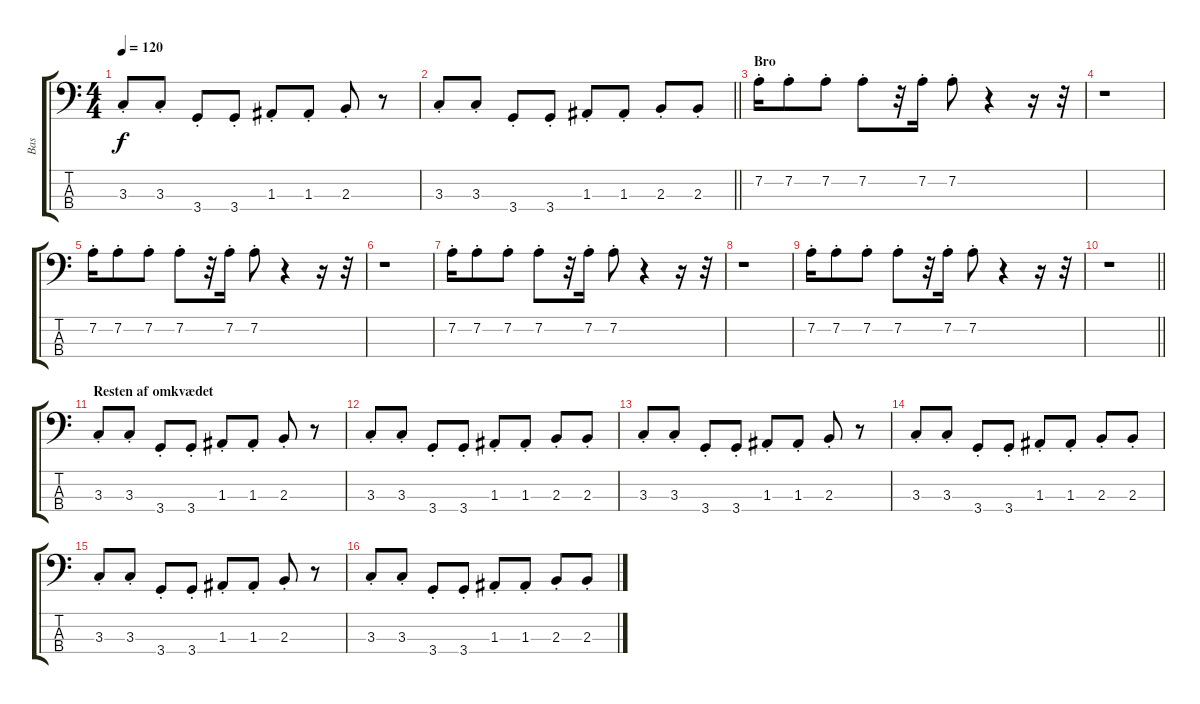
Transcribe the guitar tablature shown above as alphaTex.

\track ("Bas" "Bas") {instrument electricbasspick}
\staff {score tabs}
\tuning (G2 D2 A1 E1) {hide}
\ts (4 4)
\tempo 120
\clef f4
\ks c
3.3{st}.8{dy f} 3.3{st}.8 3.4{st}.8 3.4{st}.8 1.3{st}.8 1.3{st}.8 2.3{st}.8 r.8 |
\barLineRight lightlight
3.3{st}.8 3.3{st}.8 3.4{st}.8 3.4{st}.8 1.3{st}.8 1.3{st}.8 2.3{st}.8 2.3{st}.8 |
\section ("" "Bro")
7.2{st}.16 7.2{st}.8 7.2{st}.8 7.2{st}.8 r.32 7.2{st}.16 7.2{st}.8 r.4 r.16 r.32 |
r.1 |
7.2{st}.16 7.2{st}.8 7.2{st}.8 7.2{st}.8 r.32 7.2{st}.16 7.2{st}.8 r.4 r.16 r.32 |
r.1 |
7.2{st}.16 7.2{st}.8 7.2{st}.8 7.2{st}.8 r.32 7.2{st}.16 7.2{st}.8 r.4 r.16 r.32 |
r.1 |
7.2{st}.16 7.2{st}.8 7.2{st}.8 7.2{st}.8 r.32 7.2{st}.16 7.2{st}.8 r.4 r.16 r.32 |
\barLineRight lightlight
r.1 |
\section ("" "Resten af omkvædet")
3.3{st}.8 3.3{st}.8 3.4{st}.8 3.4{st}.8 1.3{st}.8 1.3{st}.8 2.3{st}.8 r.8 |
3.3{st}.8 3.3{st}.8 3.4{st}.8 3.4{st}.8 1.3{st}.8 1.3{st}.8 2.3{st}.8 2.3{st}.8 |
3.3{st}.8 3.3{st}.8 3.4{st}.8 3.4{st}.8 1.3{st}.8 1.3{st}.8 2.3{st}.8 r.8 |
3.3{st}.8 3.3{st}.8 3.4{st}.8 3.4{st}.8 1.3{st}.8 1.3{st}.8 2.3{st}.8 2.3{st}.8 |
3.3{st}.8 3.3{st}.8 3.4{st}.8 3.4{st}.8 1.3{st}.8 1.3{st}.8 2.3{st}.8 r.8 |
3.3{st}.8 3.3{st}.8 3.4{st}.8 3.4{st}.8 1.3{st}.8 1.3{st}.8 2.3{st}.8 2.3{st}.8
